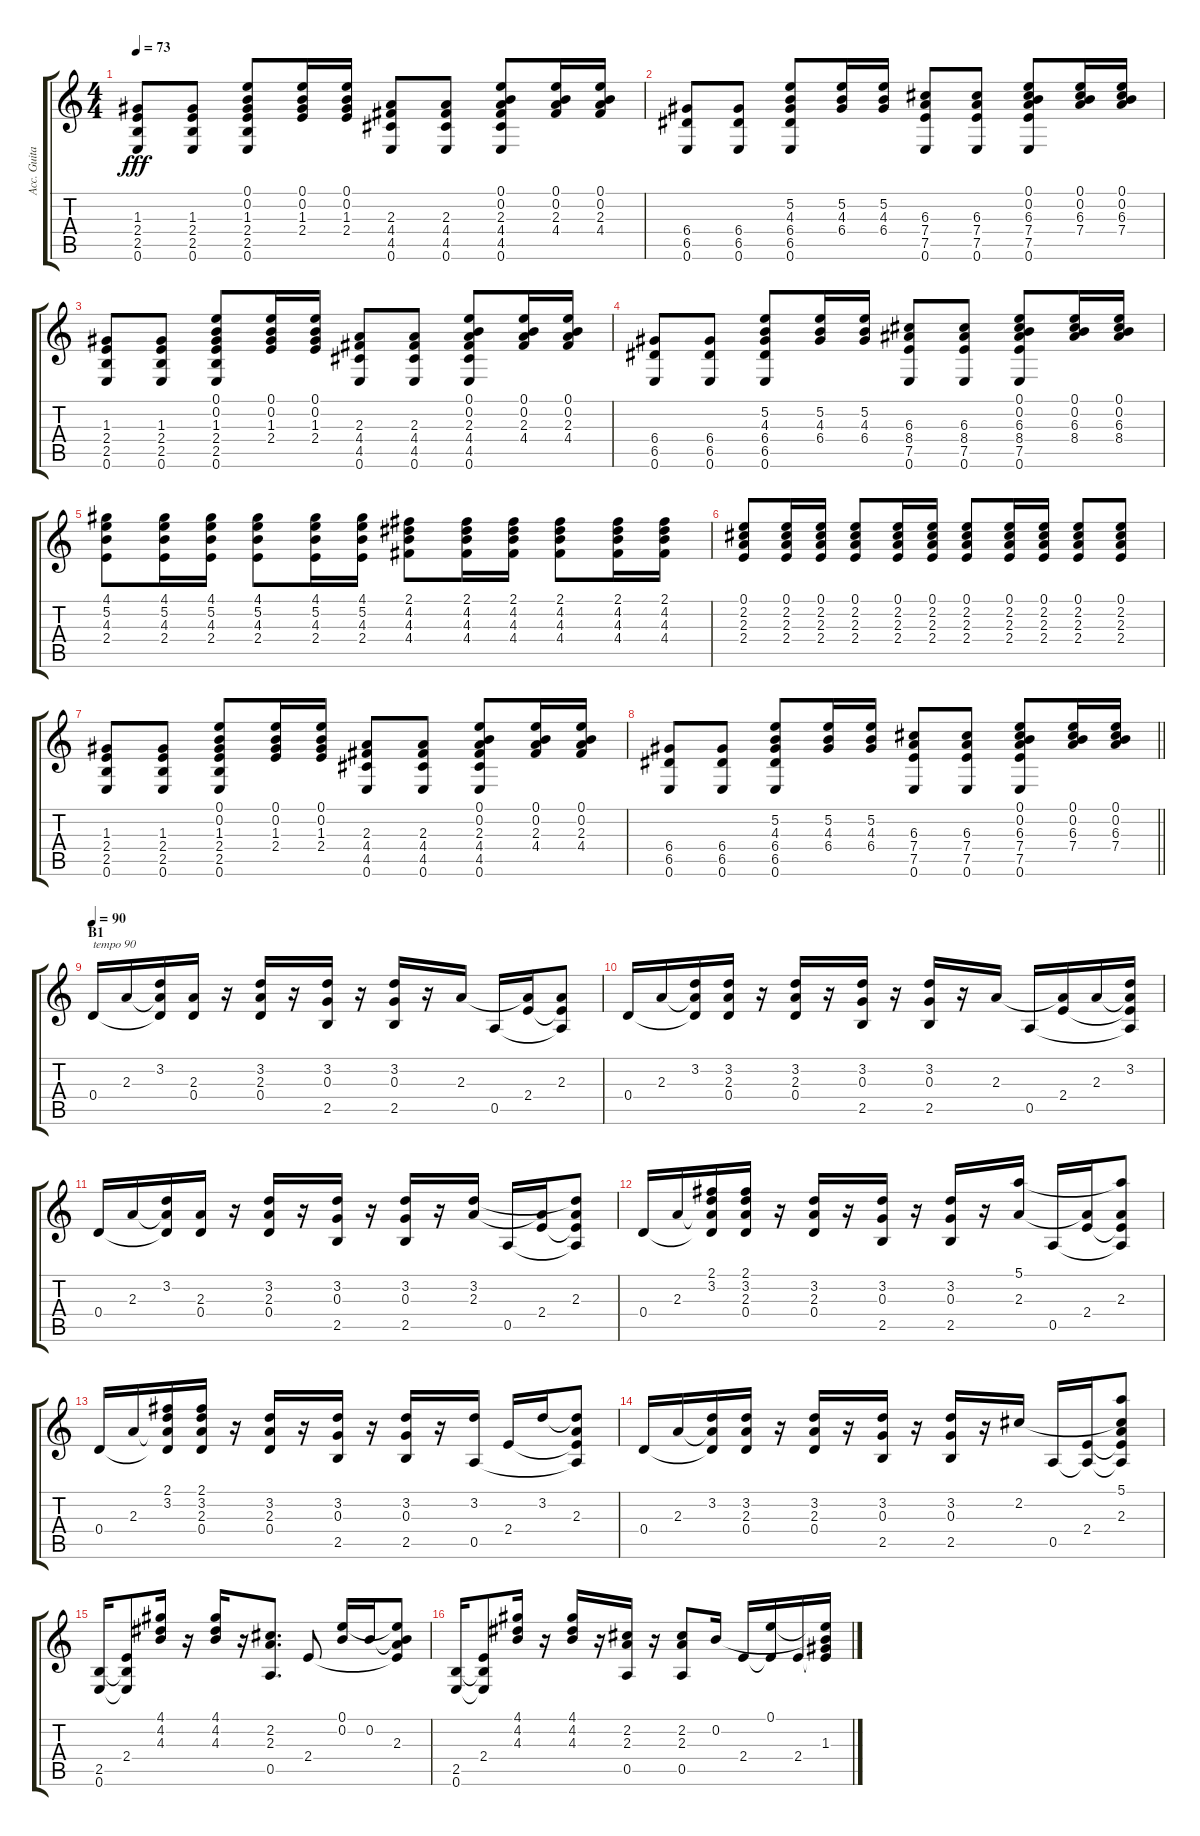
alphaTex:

\track ("Acc. Guitar (left)" "Acc. Guita") {instrument acousticguitarsteel}
\staff {score tabs}
\tuning (E4 B3 G3 D3 A2 E2) {hide}
\ts (4 4)
\tempo 73
\clef g2
\ks c
(1.3 2.4 2.5 0.6).8{dy fff} (1.3 2.4 2.5 0.6).8 (0.1 0.2 1.3 2.4 2.5 0.6).8 (0.1 0.2 1.3 2.4).16 (0.1 0.2 1.3 2.4).16 (2.3 4.4 4.5 0.6).8 (2.3 4.4 4.5 0.6).8 (0.1 0.2 2.3 4.4 4.5 0.6).8 (0.1 0.2 2.3 4.4).16 (0.1 0.2 2.3 4.4).16 |
(6.4 6.5 0.6).8 (6.4 6.5 0.6).8 (5.2 4.3 6.4 6.5 0.6).8 (5.2 4.3 6.4).16 (5.2 4.3 6.4).16 (6.3 7.4 7.5 0.6).8 (6.3 7.4 7.5 0.6).8 (0.1 0.2 6.3 7.4 7.5 0.6).8 (0.1 0.2 6.3 7.4).16 (0.1 0.2 6.3 7.4).16 |
(1.3 2.4 2.5 0.6).8 (1.3 2.4 2.5 0.6).8 (0.1 0.2 1.3 2.4 2.5 0.6).8 (0.1 0.2 1.3 2.4).16 (0.1 0.2 1.3 2.4).16 (2.3 4.4 4.5 0.6).8 (2.3 4.4 4.5 0.6).8 (0.1 0.2 2.3 4.4 4.5 0.6).8 (0.1 0.2 2.3 4.4).16 (0.1 0.2 2.3 4.4).16 |
(6.4 6.5 0.6).8 (6.4 6.5 0.6).8 (5.2 4.3 6.4 6.5 0.6).8 (5.2 4.3 6.4).16 (5.2 4.3 6.4).16 (6.3 8.4 7.5 0.6).8 (6.3 8.4 7.5 0.6).8 (0.1 0.2 6.3 8.4 7.5 0.6).8 (0.1 0.2 6.3 8.4).16 (0.1 0.2 6.3 8.4).16 |
(4.1 5.2 4.3 2.4).8 (4.1 5.2 4.3 2.4).16 (4.1 5.2 4.3 2.4).16 (4.1 5.2 4.3 2.4).8 (4.1 5.2 4.3 2.4).16 (4.1 5.2 4.3 2.4).16 (2.1 4.2 4.3 4.4).8 (2.1 4.2 4.3 4.4).16 (2.1 4.2 4.3 4.4).16 (2.1 4.2 4.3 4.4).8 (2.1 4.2 4.3 4.4).16 (2.1 4.2 4.3 4.4).16 |
(0.1 2.2 2.3 2.4).8 (0.1 2.2 2.3 2.4).16 (0.1 2.2 2.3 2.4).16 (0.1 2.2 2.3 2.4).8 (0.1 2.2 2.3 2.4).16 (0.1 2.2 2.3 2.4).16 (0.1 2.2 2.3 2.4).8 (0.1 2.2 2.3 2.4).16 (0.1 2.2 2.3 2.4).16 (0.1 2.2 2.3 2.4).8 (0.1 2.2 2.3 2.4).8 |
(1.3 2.4 2.5 0.6).8 (1.3 2.4 2.5 0.6).8 (0.1 0.2 1.3 2.4 2.5 0.6).8 (0.1 0.2 1.3 2.4).16 (0.1 0.2 1.3 2.4).16 (2.3 4.4 4.5 0.6).8 (2.3 4.4 4.5 0.6).8 (0.1 0.2 2.3 4.4 4.5 0.6).8 (0.1 0.2 2.3 4.4).16 (0.1 0.2 2.3 4.4).16 |
\barLineRight lightlight
(6.4 6.5 0.6).8 (6.4 6.5 0.6).8 (5.2 4.3 6.4 6.5 0.6).8 (5.2 4.3 6.4).16 (5.2 4.3 6.4).16 (6.3 7.4 7.5 0.6).8 (6.3 7.4 7.5 0.6).8 (0.1 0.2 6.3 7.4 7.5 0.6).8 (0.1 0.2 6.3 7.4).16 (0.1 0.2 6.3 7.4).16 |
\section ("" "B1")
\tempo 90
0.4.16{txt "tempo 90" volume 11} 2.3.16 (3.2 2.3{t} 0.4{t}).16 (2.3 0.4).16 r.16 (3.2 2.3 0.4).16 r.16 (3.2 0.3 2.5).16 r.16 (3.2 0.3 2.5).16 r.16 2.3.16 0.5.16 (2.3{t} 2.4).16 (2.3 2.4{t} 0.5{t}).8 |
0.4.16 2.3.16 (3.2 2.3{t} 0.4{t}).16 (3.2 2.3 0.4).16 r.16 (3.2 2.3 0.4).16 r.16 (3.2 0.3 2.5).16 r.16 (3.2 0.3 2.5).16 r.16 2.3.16 0.5.16 (2.3{t} 2.4).16 2.3.16 (3.2 2.3{t} 2.4{t} 0.5{t}).16 |
0.4.16 2.3.16 (3.2 2.3{t} 0.4{t}).16 (2.3 0.4).16 r.16 (3.2 2.3 0.4).16 r.16 (3.2 0.3 2.5).16 r.16 (3.2 0.3 2.5).16 r.16 (3.2 2.3).16 0.5.16 (2.3{t} 2.4).16 (3.2{t} 2.3 2.4{t} 0.5{t}).8 |
0.4.16 2.3.16 (2.1 3.2 2.3{t} 0.4{t}).16 (2.1 3.2 2.3 0.4).16 r.16 (3.2 2.3 0.4).16 r.16 (3.2 0.3 2.5).16 r.16 (3.2 0.3 2.5).16 r.16 (5.1 2.3).16 0.5.16 (2.3{t} 2.4).16 (5.1{t} 2.3 2.4{t} 0.5{t}).8 |
0.4.16 2.3.16 (2.1 3.2 2.3{t} 0.4{t}).16 (2.1 3.2 2.3 0.4).16 r.16 (3.2 2.3 0.4).16 r.16 (3.2 0.3 2.5).16 r.16 (3.2 0.3 2.5).16 r.16 (3.2 0.5).16 2.4.16 3.2.16 (3.2{t} 2.3 2.4{t} 0.5{t}).8 |
0.4.16 2.3.16 (3.2 2.3{t} 0.4{t}).16 (3.2 2.3 0.4).16 r.16 (3.2 2.3 0.4).16 r.16 (3.2 0.3 2.5).16 r.16 (3.2 0.3 2.5).16 r.16 2.2.16 0.5.16 (2.4 0.5{t}).16 (5.1 2.2{t} 2.3 2.4{t} 0.5{t}).8 |
(2.5 0.6).16 (2.4 2.5{t} 0.6{t}).8 (4.1 4.2 4.3).16 r.16 (4.1 4.2 4.3).16 r.16 (2.2 2.3 0.5).8{d} 2.4.8 (0.1 0.2).16 0.2.16 (0.1{t} 0.2{t} 2.3 2.4{t}).8 |
(2.5 0.6).16 (2.4 2.5{t} 0.6{t}).8 (4.1 4.2 4.3).16 r.16 (4.1 4.2 4.3).16 r.16 (2.2 2.3 0.5).16 r.16 (2.2 2.3 0.5).8 0.2.16 2.4.16 (0.1 2.4{t}).16 2.4.16 (0.1{t} 0.2{t} 1.3 2.4{t}).16
